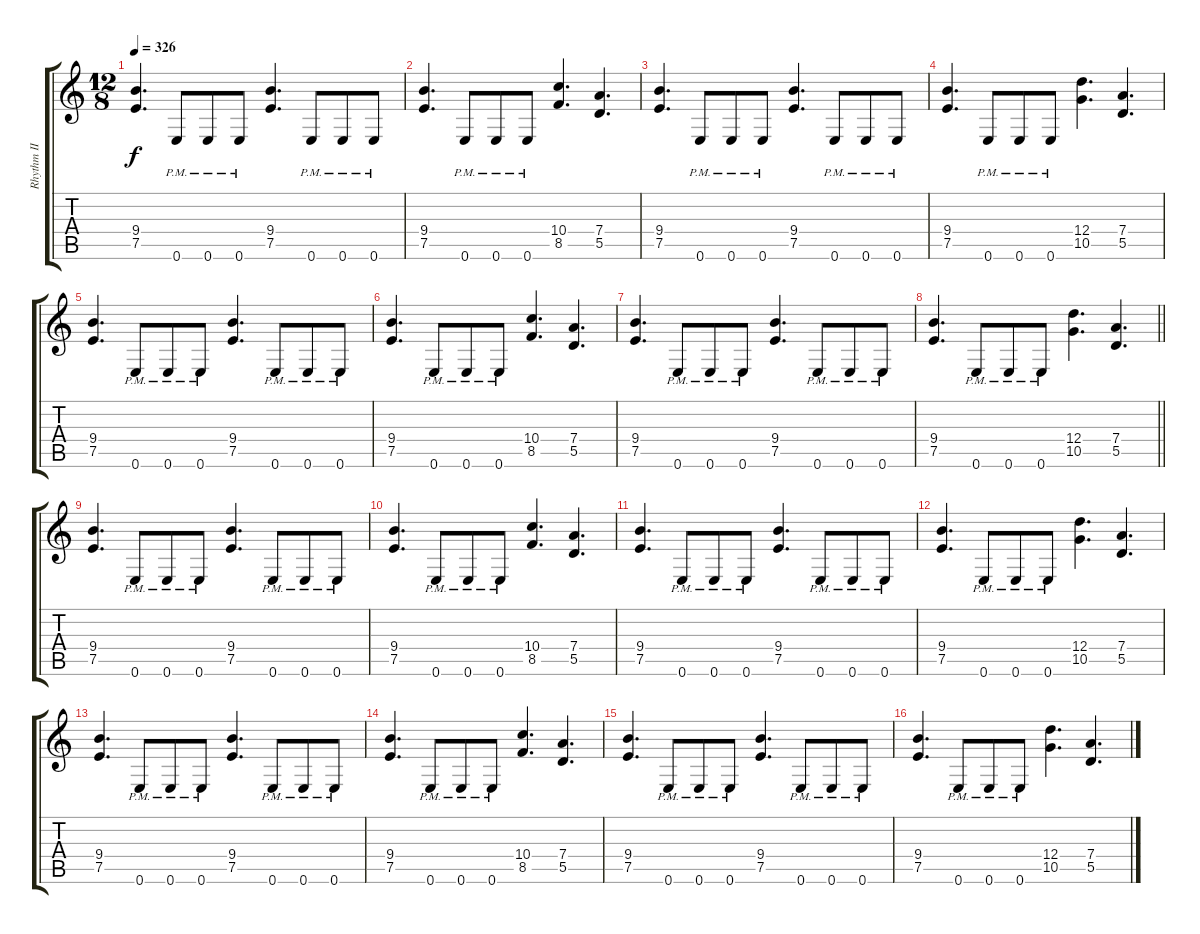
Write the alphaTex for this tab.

\track ("Rhythm II" "Rhythm II") {instrument overdrivenguitar}
\staff {score tabs}
\tuning (E4 B3 G3 D3 A2 E2) {hide}
\ts (12 8)
\tempo 326
\clef g2
\ks c
(9.4 7.5).4{d dy f} 0.6{pm}.8 0.6{pm}.8 0.6{pm}.8 (9.4 7.5).4{d} 0.6{pm}.8 0.6{pm}.8 0.6{pm}.8 |
(9.4 7.5).4{d} 0.6{pm}.8 0.6{pm}.8 0.6{pm}.8 (10.4 8.5).4{d} (7.4 5.5).4{d} |
(9.4 7.5).4{d} 0.6{pm}.8 0.6{pm}.8 0.6{pm}.8 (9.4 7.5).4{d} 0.6{pm}.8 0.6{pm}.8 0.6{pm}.8 |
(9.4 7.5).4{d} 0.6{pm}.8 0.6{pm}.8 0.6{pm}.8 (12.4 10.5).4{d} (7.4 5.5).4{d} |
(9.4 7.5).4{d} 0.6{pm}.8 0.6{pm}.8 0.6{pm}.8 (9.4 7.5).4{d} 0.6{pm}.8 0.6{pm}.8 0.6{pm}.8 |
(9.4 7.5).4{d} 0.6{pm}.8 0.6{pm}.8 0.6{pm}.8 (10.4 8.5).4{d} (7.4 5.5).4{d} |
(9.4 7.5).4{d} 0.6{pm}.8 0.6{pm}.8 0.6{pm}.8 (9.4 7.5).4{d} 0.6{pm}.8 0.6{pm}.8 0.6{pm}.8 |
\barLineRight lightlight
(9.4 7.5).4{d} 0.6{pm}.8 0.6{pm}.8 0.6{pm}.8 (12.4 10.5).4{d} (7.4 5.5).4{d} |
(9.4 7.5).4{d} 0.6{pm}.8 0.6{pm}.8 0.6{pm}.8 (9.4 7.5).4{d} 0.6{pm}.8 0.6{pm}.8 0.6{pm}.8 |
(9.4 7.5).4{d} 0.6{pm}.8 0.6{pm}.8 0.6{pm}.8 (10.4 8.5).4{d} (7.4 5.5).4{d} |
(9.4 7.5).4{d} 0.6{pm}.8 0.6{pm}.8 0.6{pm}.8 (9.4 7.5).4{d} 0.6{pm}.8 0.6{pm}.8 0.6{pm}.8 |
(9.4 7.5).4{d} 0.6{pm}.8 0.6{pm}.8 0.6{pm}.8 (12.4 10.5).4{d} (7.4 5.5).4{d} |
(9.4 7.5).4{d} 0.6{pm}.8 0.6{pm}.8 0.6{pm}.8 (9.4 7.5).4{d} 0.6{pm}.8 0.6{pm}.8 0.6{pm}.8 |
(9.4 7.5).4{d} 0.6{pm}.8 0.6{pm}.8 0.6{pm}.8 (10.4 8.5).4{d} (7.4 5.5).4{d} |
(9.4 7.5).4{d} 0.6{pm}.8 0.6{pm}.8 0.6{pm}.8 (9.4 7.5).4{d} 0.6{pm}.8 0.6{pm}.8 0.6{pm}.8 |
(9.4 7.5).4{d} 0.6{pm}.8 0.6{pm}.8 0.6{pm}.8 (12.4 10.5).4{d} (7.4 5.5).4{d}
